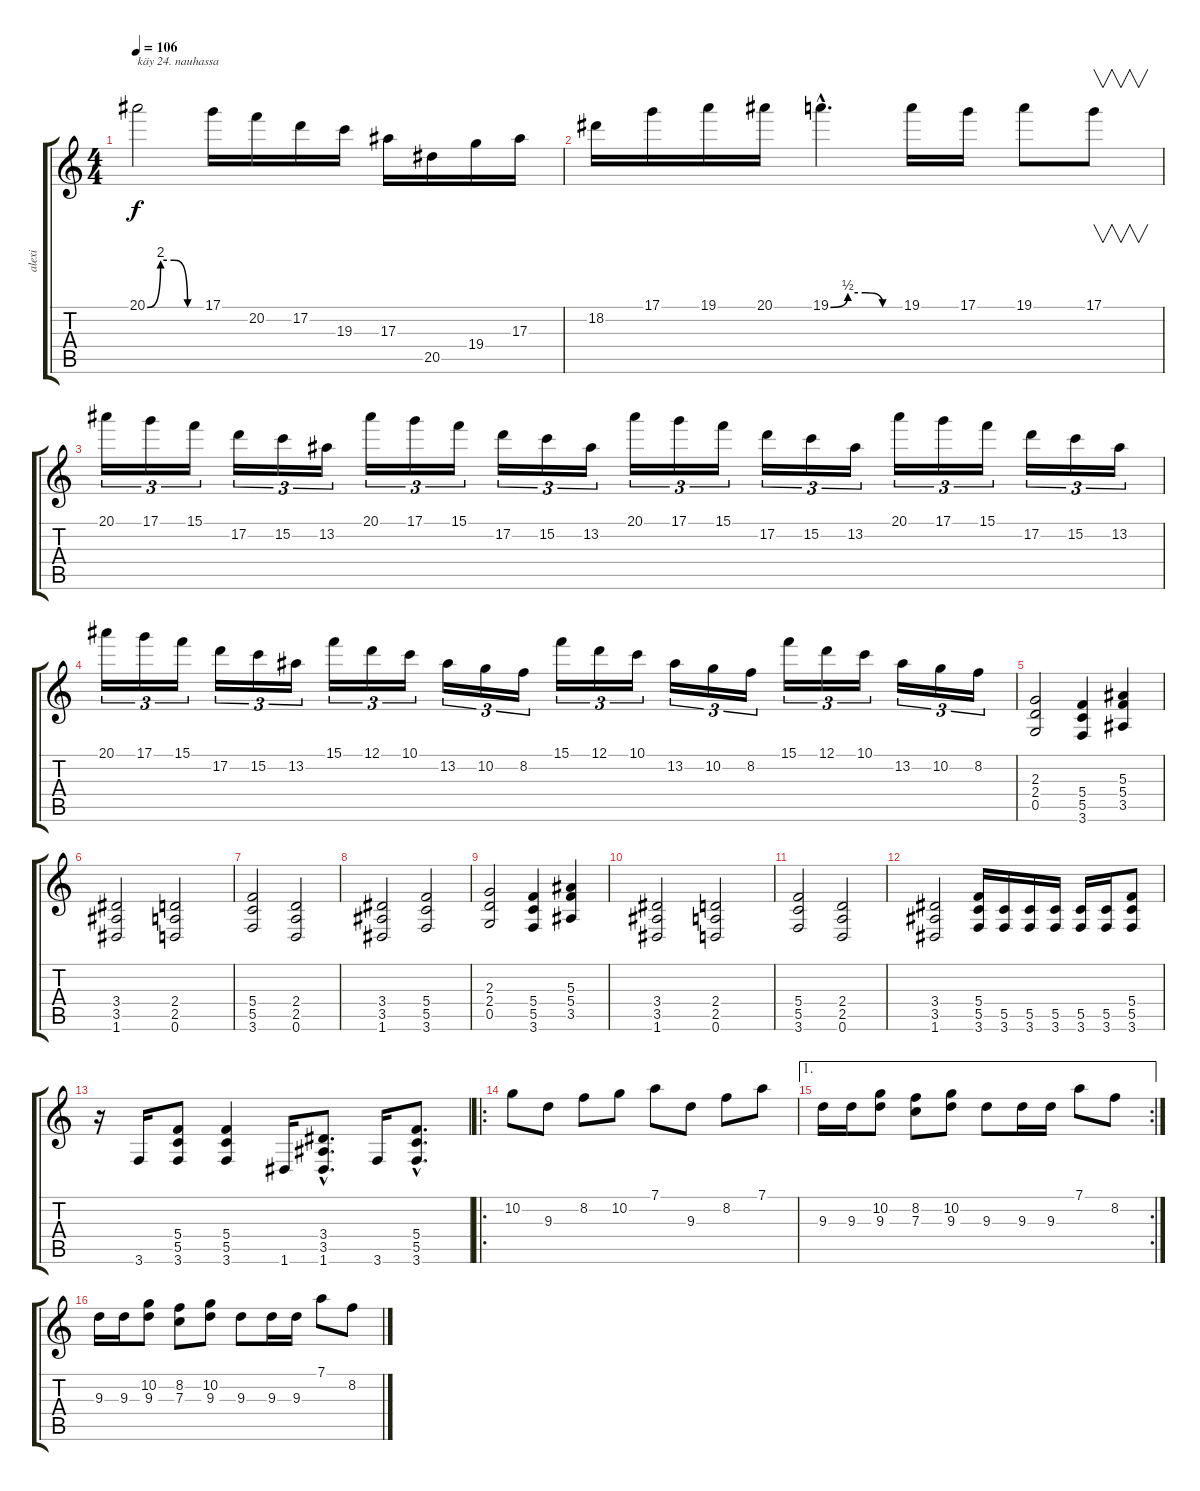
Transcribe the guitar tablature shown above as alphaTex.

\track ("alexi" "alexi") {instrument overdrivenguitar}
\staff {score tabs}
\tuning (D4 A3 F3 C3 G2 D2) {hide}
\ts (4 4)
\tempo 106
\clef g2
\ks c
20.1{be (custom 0 0 15 8 30 8 45 0 60 0)}.2{txt "käy 24. nauhassa" dy f} 17.1.16 20.2.16 17.2.16 19.3.16 17.3.16 20.5.16 19.4.16 17.3.16 |
18.2.16 17.1.16 19.1.16 20.1.16 19.1{be (custom 0 0 15 2 30 2 45 0 60 0) hac}.4{d} 19.1.16 17.1.16 19.1.8 17.1.8{v} |
20.1.16{tu (3 2)} 17.1.16{tu (3 2)} 15.1.16{tu (3 2)} 17.2.16{tu (3 2)} 15.2.16{tu (3 2)} 13.2.16{tu (3 2)} 20.1.16{tu (3 2)} 17.1.16{tu (3 2)} 15.1.16{tu (3 2)} 17.2.16{tu (3 2)} 15.2.16{tu (3 2)} 13.2.16{tu (3 2)} 20.1.16{tu (3 2)} 17.1.16{tu (3 2)} 15.1.16{tu (3 2)} 17.2.16{tu (3 2)} 15.2.16{tu (3 2)} 13.2.16{tu (3 2)} 20.1.16{tu (3 2)} 17.1.16{tu (3 2)} 15.1.16{tu (3 2)} 17.2.16{tu (3 2)} 15.2.16{tu (3 2)} 13.2.16{tu (3 2)} |
20.1.16{tu (3 2)} 17.1.16{tu (3 2)} 15.1.16{tu (3 2)} 17.2.16{tu (3 2)} 15.2.16{tu (3 2)} 13.2.16{tu (3 2)} 15.1.16{tu (3 2)} 12.1.16{tu (3 2)} 10.1.16{tu (3 2)} 13.2.16{tu (3 2)} 10.2.16{tu (3 2)} 8.2.16{tu (3 2)} 15.1.16{tu (3 2)} 12.1.16{tu (3 2)} 10.1.16{tu (3 2)} 13.2.16{tu (3 2)} 10.2.16{tu (3 2)} 8.2.16{tu (3 2)} 15.1.16{tu (3 2)} 12.1.16{tu (3 2)} 10.1.16{tu (3 2)} 13.2.16{tu (3 2)} 10.2.16{tu (3 2)} 8.2.16{tu (3 2)} |
(2.3 2.4 0.5).2 (5.4 5.5 3.6).4 (5.3 5.4 3.5).4 |
(3.4 3.5 1.6).2 (2.4 2.5 0.6).2 |
(5.4 5.5 3.6).2 (2.4 2.5 0.6).2 |
(3.4 3.5 1.6).2 (5.4 5.5 3.6).2 |
(2.3 2.4 0.5).2 (5.4 5.5 3.6).4 (5.3 5.4 3.5).4 |
(3.4 3.5 1.6).2 (2.4 2.5 0.6).2 |
(5.4 5.5 3.6).2 (2.4 2.5 0.6).2 |
(3.4 3.5 1.6).2 (5.4 5.5 3.6).16 (5.5 3.6).16 (5.5 3.6).16 (5.5 3.6).16 (5.5 3.6).16 (5.5 3.6).16 (5.4 5.5 3.6).8 |
r.16 3.6.16 (5.4 5.5 3.6).8 (5.4 5.5 3.6).4 1.6.16 (3.4{hac} 3.5{hac} 1.6{hac}).8{d} 3.6.16 (5.4{hac} 5.5{hac} 3.6{hac}).8{d} |
\ro
10.2.8 9.3.8 8.2.8 10.2.8 7.1.8 9.3.8 8.2.8 7.1.8 |
\ae 1
\rc 2
9.3.16 9.3.16 (10.2 9.3).8 (8.2 7.3).8 (10.2 9.3).8 9.3.8 9.3.16 9.3.16 7.1.8 8.2.8 |
9.3.16 9.3.16 (10.2 9.3).8 (8.2 7.3).8 (10.2 9.3).8 9.3.8 9.3.16 9.3.16 7.1.8 8.2.8
